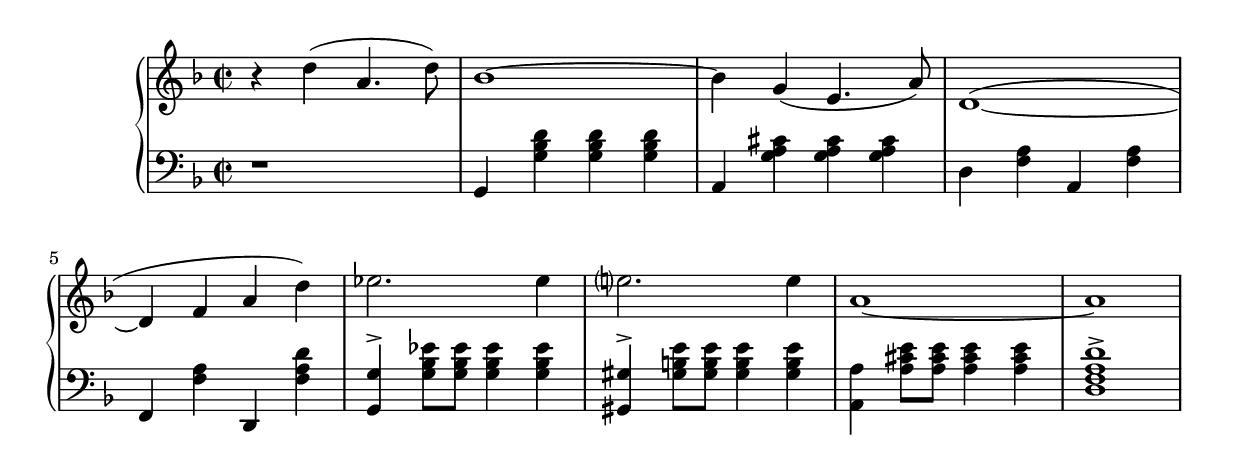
\include "english.ly"

Global = {\key  f \major \time 2/2}

RH = \relative c'' {
        r4 d4^( a4. d8) | bf1~ | bf4 g_( e4. a8) | d,1^(~ | d4 f a d) | ef2. ef4
        e?2. e4 | a,1~ | a1
}

LH = \relative c {
       r1 | g4 <g' bf d> <g bf d> <g bf d> | a, <g' a cs> <g a cs> <g a cs> |
	d <f a> a, <f' a> | f, <f' a> d, <f' a d> |
	<g g,>^> <g bf ef>8[ <g bf ef>] <g bf ef>4 <g bf ef>
        <gs gs,>4^> <gs b e>8[ <gs b e>] <gs b e>4 <gs b e> |
	<a a,> <a cs e>8[ <a cs e>] <a cs e>4 <a cs e> | <d a f d>1^> |
}

\score { {
\context PianoStaff <<
  \new Staff = "up" {
    \Global \clef treble
    \RH
  }
  \new Staff = "down" {
    \Global \clef bass
    \LH
  }
>>
}
}